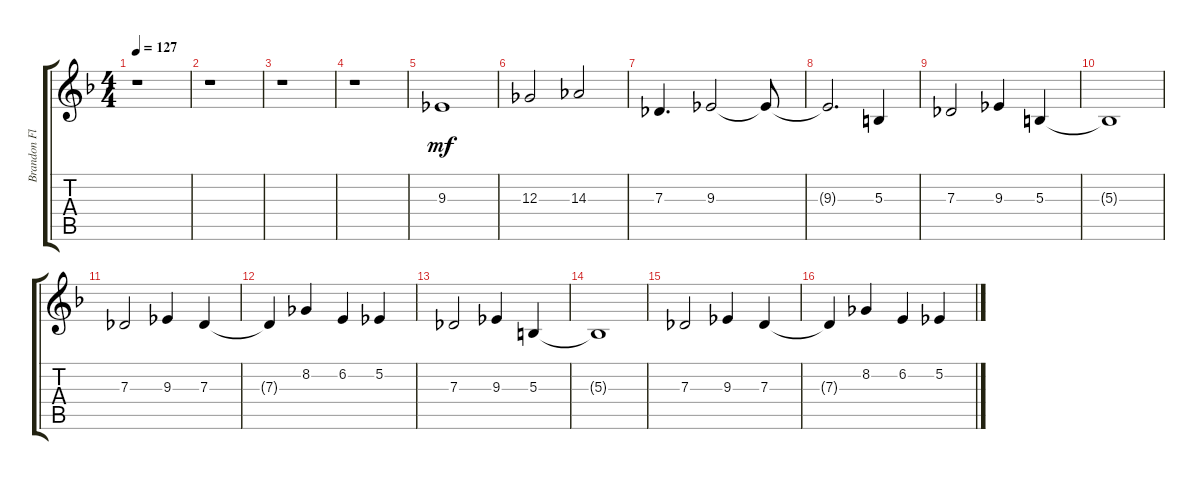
\track ("Brandon Flowers (Lead Synth)" "Brandon Fl") {instrument lead2sawtooth}
\staff {score tabs}
\tuning (Eb4 Bb3 Gb3 Db3 Ab2 Eb2) {hide}
\ts (4 4)
\tempo 127
\clef g2
\ks f
r.1{dy mf} |
r.1 |
r.1 |
r.1 |
9.3.1 |
12.3.2 14.3.2 |
7.3.4{d} 9.3.2 9.3{t}.8 |
9.3{t}.2{d} 5.3.4 |
7.3.2 9.3.4 5.3.4 |
5.3{t}.1 |
7.3.2 9.3.4 7.3.4 |
7.3{t}.4 8.2.4 6.2.4 5.2.4 |
7.3.2 9.3.4 5.3.4 |
5.3{t}.1 |
7.3.2 9.3.4 7.3.4 |
7.3{t}.4 8.2.4 6.2.4 5.2.4
